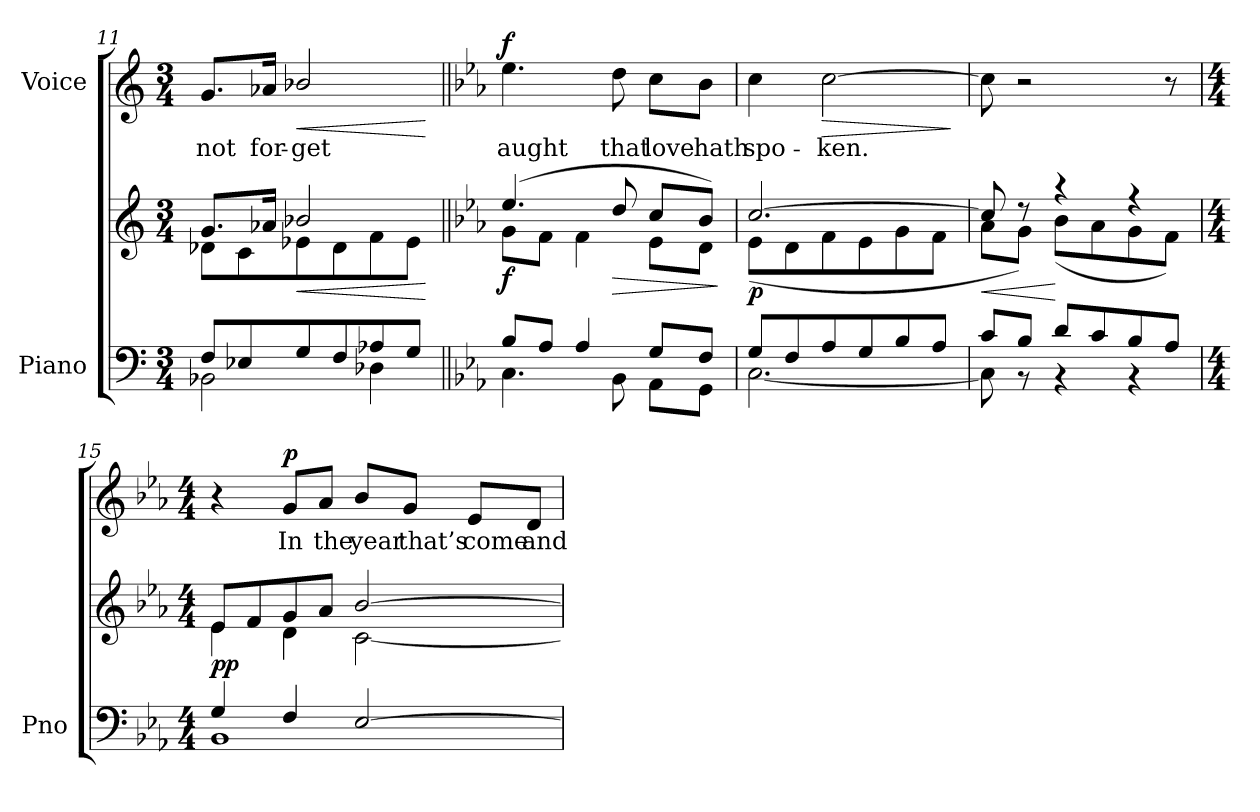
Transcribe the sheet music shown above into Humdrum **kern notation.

**kern	**kern	**dynam	**kern	**text	**dynam
*part2	*part2	*part2	*part1	*part1	*part1
*staff3	*staff2	*staff2/3	*staff1	*staff1	*staff1
*I"Piano	*	*	*I"Voice	*	*
*I'Pno	*	*	*	*	*
*clefF4	*clefG2	*	*clefG2	*	*
*k[]	*k[]	*	*k[]	*	*
*M3/4	*M3/4	*	*M3/4	*	*
=11	=11	=11	=11	=11	=11
*^	*^	*	*	*	*
8F/L	2BB-X\	8.g/L	8d-X\L	.	8.g/L	not	.
8E-X/	.	.	8c\	.	.	.	.
.	.	16a-X/Jk	.	.	16a-X/Jk	for-	.
!	!	!	!	!LO:HP:b	!	!	!LO:HP:b
8G/	.	2b-X/	8e-X\	<	2b-X/	-get	<
8F/	.	.	8d-\	.	.	.	.
8A-X/	4D-X\	.	8f\	.	.	.	.
8G/J	.	.	8e-\J	.	.	.	.
*v	*v	*	*	*	*	*	*
*	*v	*v	*	*	*	*
.	.	[	.	.	[
=12||	=12||	=12||	=12||	=12||	=12||
*k[b-e-a-]	*k[b-e-a-]	*	*k[b-e-a-]	*	*
*^	*^	*	*	*	*
!	!	!	!	!LO:DY:b	!	!	!LO:DY:a
8B-/L	4.C\	(4.ee-/	8g\L	f	4.ee-\	aught	f
8A-/J	.	.	8f\J	.	.	.	.
4A-/	.	.	4f\	.	.	.	.
!	!	!	!	!LO:HP:b	!	!	!
.	8BB-\	8dd/	.	>	8dd\	that	.
8G/L	8AA-\L	8cc/L	8e-\L	.	8cc\L	love	.
8F/J	8GG\J	8b-/J)	8d\J	.	8b-\J	hath	.
*v	*v	*	*	*	*	*	*
*	*v	*v	*	*	*	*
.	.	]	.	.	.
=13	=13	=13	=13	=13	=13
*^	*^	*	*	*	*
!	!	!	!	!LO:DY:b	!	!	!
8G/L	[2.C\	[2.cc/	(8e-\L	p	4cc\	spo-	.
8F/	.	.	8d\	.	.	.	.
!	!	!	!	!	!	!	!LO:HP:b
8A-/	.	.	8f\	.	[2cc\	-ken.	>
8G/	.	.	8e-\	.	.	.	.
8B-/	.	.	8g\	.	.	.	.
8A-/J	.	.	8f\J	.	.	.	.
*v	*v	*	*	*	*	*	*
*	*v	*v	*	*	*	*
.	.	.	.	.	]
=14	=14	=14	=14	=14	=14
*^	*	*	*	*	*
!	!	!	!LO:HP:b	!	!	!
*	*	*^	*	*	*	*
8c/L	8C\]	8cc/]	8a-\L	<	8cc\]	.	.
8B-/J	8r	8r	8g\J)	.	2r	.	.
8d/L	4r	4r	(8b-\L	[	.	.	.
8c/	.	.	8a-\	.	.	.	.
8B-/	4r	4r	8g\	.	.	.	.
8A-/J	.	.	8f\J)	.	8r	.	.
=15	=15	=15	=15	=15	=15	=15	=15
*M4/4	*	*M4/4	*	*	*M4/4	*	*
!	!	!	!	!LO:DY:b	!	!	!
4G/	1BB-	8e-/L	4e-\	pp	4r	.	.
.	.	8f/	.	.	.	.	.
!	!	!	!	!	!	!	!LO:DY:a
4F/	.	8g/	4d\	.	8g/L	In	p
.	.	8a-/J	.	.	8a-/J	the	.
[2E-/	.	[2b-/	[2c\	.	8b-/L	year	.
.	.	.	.	.	8g/J	that’s	.
.	.	.	.	.	8e-/L	come	.
.	.	.	.	.	8d/J	and	.
*v	*v	*	*	*	*	*	*
*	*v	*v	*	*	*	*
=	=	=	=	=	=
*-	*-	*-	*-	*-	*-
